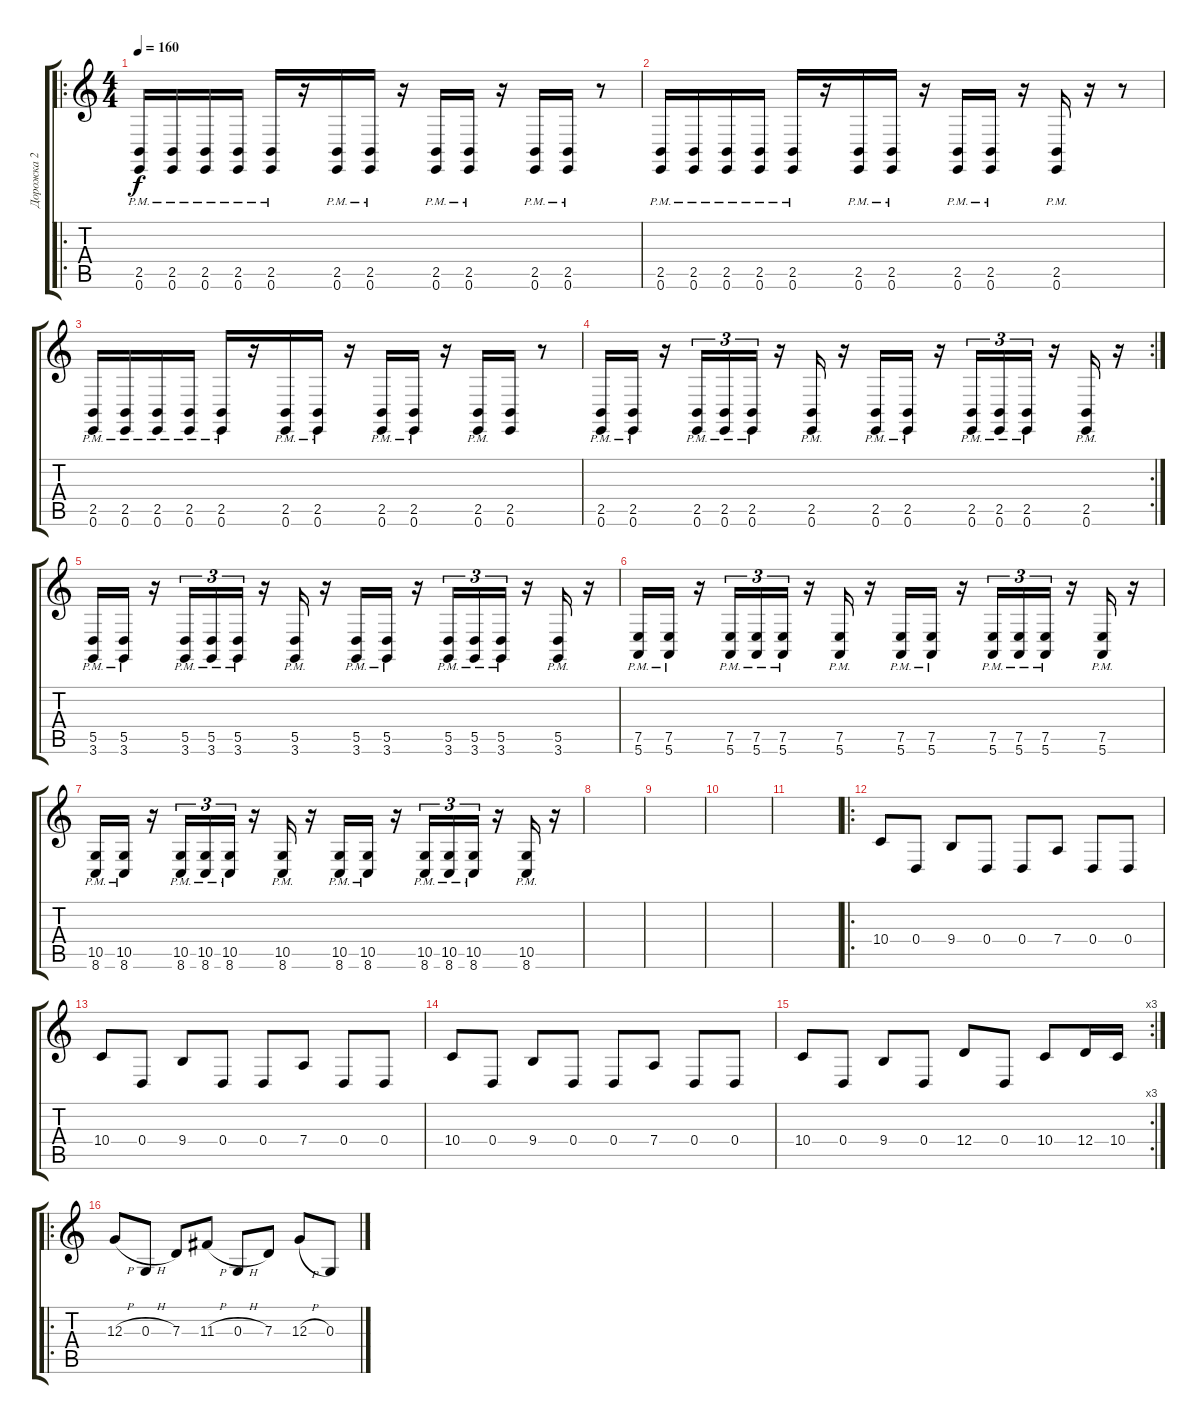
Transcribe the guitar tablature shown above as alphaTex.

\track ("Дорожка 2" "Дорожка 2") {instrument acousticgrandpiano}
\staff {score tabs}
\tuning (E4 B3 G3 D3 A2 E2) {hide}
\ro
\ts (4 4)
\tempo 160
\clef g2
\ks c
(2.5{pm} 0.6{pm}).16{dy f} (2.5{pm} 0.6{pm}).16 (2.5{pm} 0.6{pm}).16 (2.5{pm} 0.6{pm}).16 (2.5{pm} 0.6{pm}).16 r.16 (2.5{pm} 0.6{pm}).16 (2.5{pm} 0.6{pm}).16 r.16 (2.5{pm} 0.6{pm}).16 (2.5{pm} 0.6{pm}).16 r.16 (2.5{pm} 0.6{pm}).16 (2.5{pm} 0.6{pm}).16 r.8 |
(2.5{pm} 0.6{pm}).16 (2.5{pm} 0.6{pm}).16 (2.5{pm} 0.6{pm}).16 (2.5{pm} 0.6{pm}).16 (2.5{pm} 0.6{pm}).16 r.16 (2.5{pm} 0.6{pm}).16 (2.5{pm} 0.6{pm}).16 r.16 (2.5{pm} 0.6{pm}).16 (2.5{pm} 0.6{pm}).16 r.16 (2.5{pm} 0.6{pm}).16 r.16 r.8 |
(2.5{pm} 0.6{pm}).16 (2.5{pm} 0.6{pm}).16 (2.5{pm} 0.6{pm}).16 (2.5{pm} 0.6{pm}).16 (2.5{pm} 0.6{pm}).16 r.16 (2.5{pm} 0.6{pm}).16 (2.5{pm} 0.6{pm}).16 r.16 (2.5{pm} 0.6{pm}).16 (2.5{pm} 0.6{pm}).16 r.16 (2.5{pm} 0.6{pm}).16 (2.5 0.6).16 r.8 |
\rc 2
(2.5{pm} 0.6{pm}).16 (2.5{pm} 0.6{pm}).16 r.16 (2.5{pm} 0.6{pm}).16{tu (3 2)} (2.5{pm} 0.6{pm}).16{tu (3 2)} (2.5{pm} 0.6{pm}).16{tu (3 2)} r.16 (2.5{pm} 0.6{pm}).16 r.16 (2.5{pm} 0.6{pm}).16 (2.5{pm} 0.6{pm}).16 r.16 (2.5{pm} 0.6{pm}).16{tu (3 2)} (2.5{pm} 0.6{pm}).16{tu (3 2)} (2.5{pm} 0.6{pm}).16{tu (3 2)} r.16 (2.5{pm} 0.6{pm}).16 r.16 |
(5.5{pm} 3.6{pm}).16 (5.5{pm} 3.6{pm}).16 r.16 (5.5{pm} 3.6{pm}).16{tu (3 2)} (5.5{pm} 3.6{pm}).16{tu (3 2)} (5.5{pm} 3.6{pm}).16{tu (3 2)} r.16 (5.5{pm} 3.6{pm}).16 r.16 (5.5{pm} 3.6{pm}).16 (5.5{pm} 3.6{pm}).16 r.16 (5.5{pm} 3.6{pm}).16{tu (3 2)} (5.5{pm} 3.6{pm}).16{tu (3 2)} (5.5{pm} 3.6{pm}).16{tu (3 2)} r.16 (5.5{pm} 3.6{pm}).16 r.16 |
(7.5{pm} 5.6{pm}).16 (7.5{pm} 5.6{pm}).16 r.16 (7.5{pm} 5.6{pm}).16{tu (3 2)} (7.5{pm} 5.6{pm}).16{tu (3 2)} (7.5{pm} 5.6{pm}).16{tu (3 2)} r.16 (7.5{pm} 5.6{pm}).16 r.16 (7.5{pm} 5.6{pm}).16 (7.5{pm} 5.6{pm}).16 r.16 (7.5{pm} 5.6{pm}).16{tu (3 2)} (7.5{pm} 5.6{pm}).16{tu (3 2)} (7.5{pm} 5.6{pm}).16{tu (3 2)} r.16 (7.5{pm} 5.6{pm}).16 r.16 |
(10.5{pm} 8.6{pm}).16 (10.5{pm} 8.6{pm}).16 r.16 (10.5{pm} 8.6{pm}).16{tu (3 2)} (10.5{pm} 8.6{pm}).16{tu (3 2)} (10.5{pm} 8.6{pm}).16{tu (3 2)} r.16 (10.5{pm} 8.6{pm}).16 r.16 (10.5{pm} 8.6{pm}).16 (10.5{pm} 8.6{pm}).16 r.16 (10.5{pm} 8.6{pm}).16{tu (3 2)} (10.5{pm} 8.6{pm}).16{tu (3 2)} (10.5{pm} 8.6{pm}).16{tu (3 2)} r.16 (10.5{pm} 8.6{pm}).16 r.16 |
|
|
|
|
\ro
10.4.8 0.4.8 9.4.8 0.4.8 0.4.8 7.4.8 0.4.8 0.4.8 |
10.4.8 0.4.8 9.4.8 0.4.8 0.4.8 7.4.8 0.4.8 0.4.8 |
10.4.8 0.4.8 9.4.8 0.4.8 0.4.8 7.4.8 0.4.8 0.4.8 |
\rc 3
10.4.8 0.4.8 9.4.8 0.4.8 12.4.8 0.4.8 10.4.8 12.4.16 10.4.16 |
\ro
12.3{h}.8 0.3{h}.8 7.3.8 11.3{h}.8 0.3{h}.8 7.3.8 12.3{h}.8 0.3{h}.8
